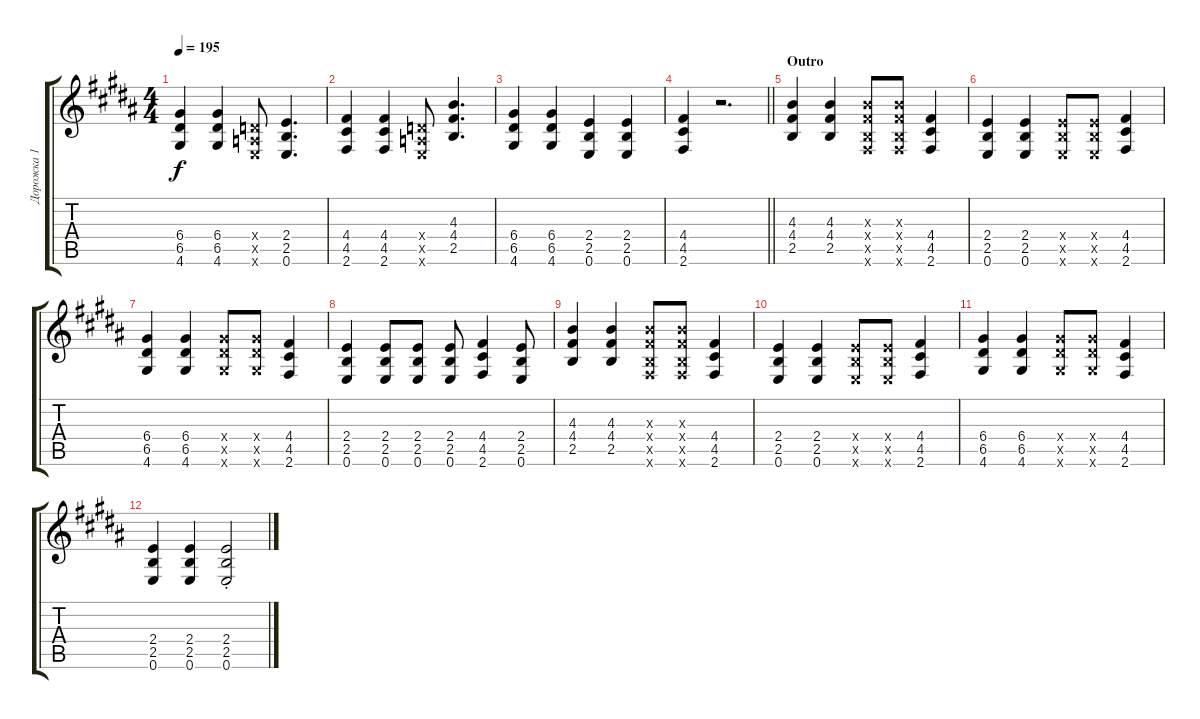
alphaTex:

\track ("Дорожка 1" "Дорожка 1") {instrument distortionguitar}
\staff {score tabs}
\tuning (E4 B3 G3 D3 A2 E2) {hide}
\ts (4 4)
\tempo 195
\clef g2
\ks b
(6.4 6.5 4.6).4{dy f} (6.4 6.5 4.6).4 (0.4{x} 0.5{x} 0.6{x}).8 (2.4 2.5 0.6).4{d} |
(4.4 4.5 2.6).4 (4.4 4.5 2.6).4 (0.4{x} 0.5{x} 0.6{x}).8 (4.3 4.4 2.5).4{d} |
(6.4 6.5 4.6).4 (6.4 6.5 4.6).4 (2.4 2.5 0.6).4 (2.4 2.5 0.6).4 |
\barLineRight lightlight
(4.4 4.5 2.6).4 r.2{d} |
\section ("" "Outro")
(4.3 4.4 2.5).4{instrument electricguitarmuted} (4.3 4.4 2.5).4 (4.3{x} 4.4{x} 2.5{x} 2.6{x}).8 (4.3{x} 4.4{x} 2.5{x} 2.6{x}).8 (4.4 4.5 2.6).4 |
(2.4 2.5 0.6).4 (2.4 2.5 0.6).4 (2.4{x} 2.5{x} 0.6{x}).8 (2.4{x} 2.5{x} 0.6{x}).8 (4.4 4.5 2.6).4 |
(6.4 6.5 4.6).4 (6.4 6.5 4.6).4 (6.4{x} 6.5{x} 4.6{x}).8 (6.4{x} 6.5{x} 4.6{x}).8 (4.4 4.5 2.6).4 |
(2.4 2.5 0.6).4 (2.4 2.5 0.6).8 (2.4 2.5 0.6).8 (2.4 2.5 0.6).8 (4.4 4.5 2.6).4 (2.4 2.5 0.6).8 |
(4.3 4.4 2.5).4 (4.3 4.4 2.5).4 (4.3{x} 4.4{x} 2.5{x} 2.6{x}).8 (4.3{x} 4.4{x} 2.5{x} 2.6{x}).8 (4.4 4.5 2.6).4 |
(2.4 2.5 0.6).4 (2.4 2.5 0.6).4 (2.4{x} 2.5{x} 0.6{x}).8 (2.4{x} 2.5{x} 0.6{x}).8 (4.4 4.5 2.6).4 |
(6.4 6.5 4.6).4 (6.4 6.5 4.6).4 (6.4{x} 6.5{x} 4.6{x}).8 (6.4{x} 6.5{x} 4.6{x}).8 (4.4 4.5 2.6).4 |
(2.4 2.5 0.6).4 (2.4 2.5 0.6).4 (2.4{st} 2.5{st} 0.6{st}).2
